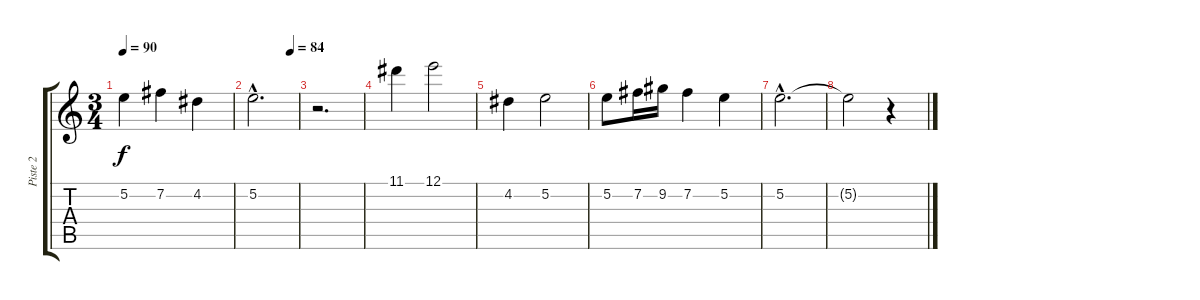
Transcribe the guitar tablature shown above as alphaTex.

\track ("Piste 2" "Piste 2") {instrument acousticguitarnylon}
\staff {score tabs}
\tuning (E4 B3 G3 D3 A2 E2) {hide}
\ts (3 4)
\tempo 90
\clef g2
\ks c
5.2{t}.4{dy f} 7.2.4 4.2.4 |
\tempo (84 0.8333333333333334)
5.2{hac}.2{d} |
r.2{d} |
11.1.4 12.1.2 |
4.2.4 5.2.2 |
5.2.8 7.2.16 9.2.16 7.2.4 5.2.4 |
5.2{hac}.2{d} |
5.2{t}.2 r.4
